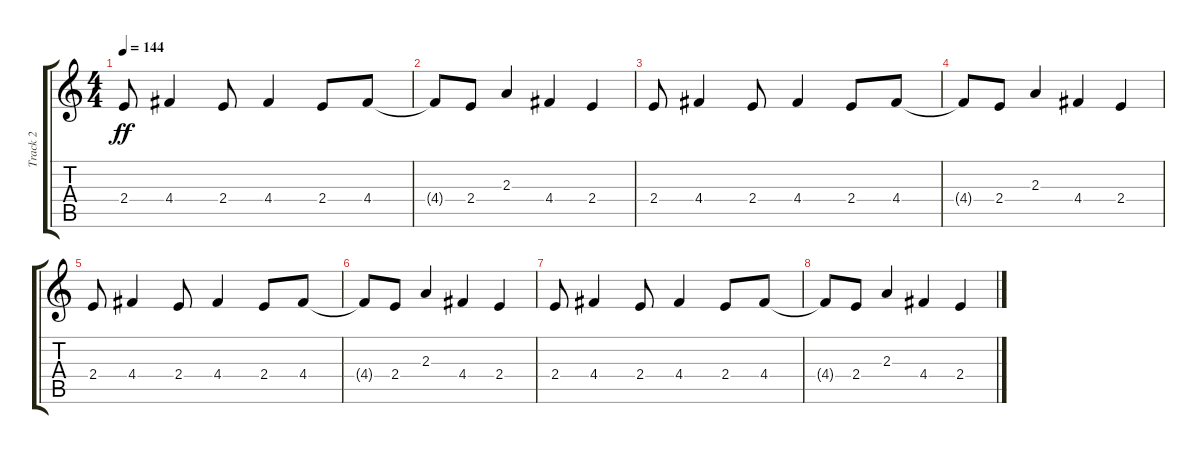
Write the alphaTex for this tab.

\track ("Track 2" "Track 2") {instrument electricguitarjazz}
\staff {score tabs}
\tuning (E4 B3 G3 D3 A2 D2) {hide}
\ts (4 4)
\tempo 144
\clef g2
\ks c
2.4.8{dy ff} 4.4.4 2.4.8 4.4.4 2.4.8 4.4.8 |
4.4{t}.8 2.4.8 2.3.4 4.4.4 2.4.4 |
2.4.8 4.4.4 2.4.8 4.4.4 2.4.8 4.4.8 |
4.4{t}.8 2.4.8 2.3.4 4.4.4 2.4.4 |
2.4.8 4.4.4 2.4.8 4.4.4 2.4.8 4.4.8 |
4.4{t}.8 2.4.8 2.3.4 4.4.4 2.4.4 |
2.4.8 4.4.4 2.4.8 4.4.4 2.4.8 4.4.8 |
4.4{t}.8 2.4.8 2.3.4 4.4.4 2.4.4
